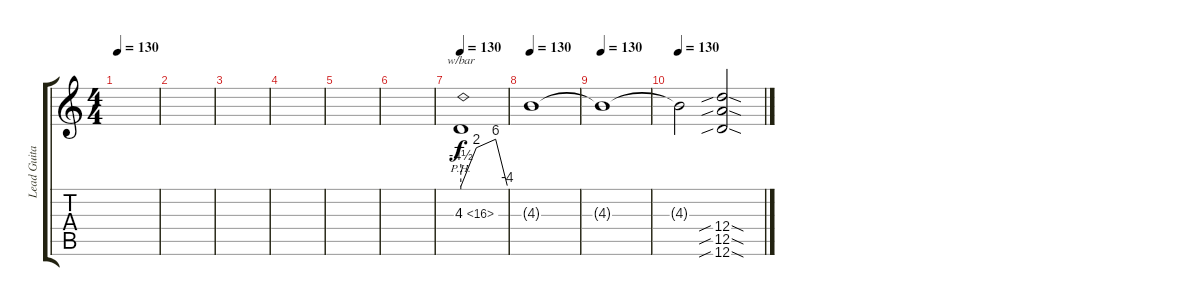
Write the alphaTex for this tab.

\track ("Lead Guitar 1" "Lead Guita") {instrument overdrivenguitar}
\staff {score tabs}
\tuning (E4 B3 G3 D3 A2 D2) {hide}
\ts (4 4)
\tempo 130
\clef g2
\ks c
|
|
|
|
|
|
\tempo 130
4.3{ph 12}.1{tbe (custom default 0 -18 20 8 45 24 60 -16)} |
\tempo 130
4.3{t}.1 |
\tempo 130
4.3{t}.1 |
\tempo 130
4.3{t}.2 (12.4{sib sod} 12.5{sib sod} 12.6{sib sod}).2
